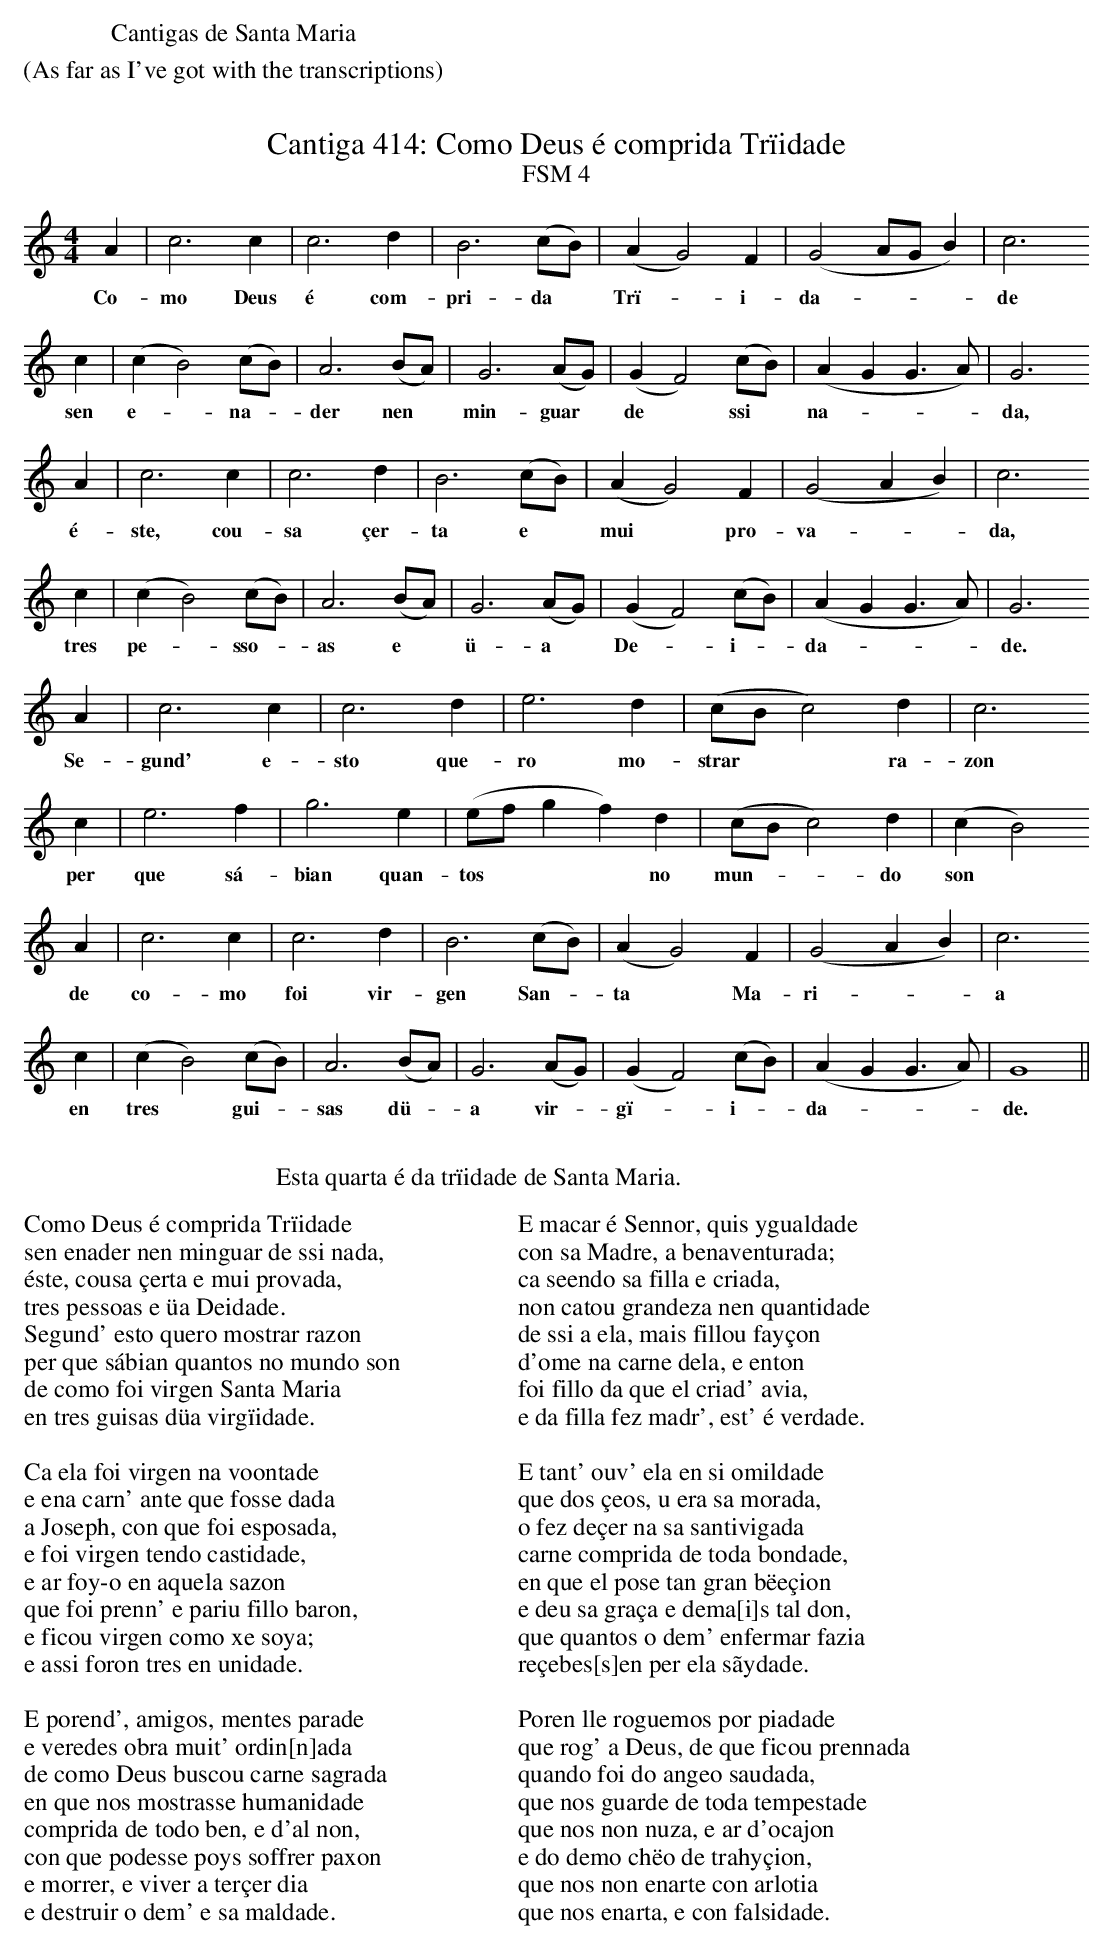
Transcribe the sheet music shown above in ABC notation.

X:1
T: Cantiga 414: Como Deus é comprida Trïidade
M: 4/4
L: 1/4
Q: 1/4=240
K: G Mixolydian
V:1
  A |c3   c |c3 d |B3 (c/B/)|(AG2) F|(G2A/G/B)|c3
w:Co-mo Deus é com-pri-da*   Trï-* i- da-***   de
   c |(cB2) (c/B/)|A3 (B/A/)|G3 (A/G/)|(GF2) (c/B/)|(AGG>A)|G3
w:sen e-*   na-* der  nen* min-guar*   de*   ssi*   na-*** da,
  A| c3   c |c3  d |B3 (c/B/)|(AG2)   F|(G2AB)|c3
w:é-ste, cou-sa çer-ta  e*     mui* pro- va-**da,
    c|(cB2) (c/B/)|A3 (B/A/)|G3 (A/G/)|(GF2) (c/B/)|(AGG>A)|G3
w:tres pe-*  sso-* as  e*    ü-  a*     De-*  i-*    da-*** de.
   A| c3   c| c3  d |e3  d|(c/B/c2)  d| c3
w:Se-gund' e-sto que-ro mo- strar** ra-zon
   c | e3  f| g3    e|(e/f/gf)  d|(c/B/c2) d|(cB2)
w:per que sá-bian quan-tos***  no  mun-** do  son*
   A|c3 c | c3  d | B3 (c/B/)|(AG2) F|(G2AB)|c3
w:de co-mo foi vir-gen  San-*  ta* Ma- ri-** a
  c |(cB2) (c/B/)| A3 (B/A/)|G3 (A/G/)|(GF2) (c/B/)|(AGG>A)|G4 ||
w:en tres* gui-* sas  dü-*  a   vir-*  gï-*  i-*    da-*** de.
%%newpage
%%begintext center
%%Esta quarta é da trïidade de Santa Maria.
%%
%%endtext
					%% This fourth is of.the trinity of Saint Maria.
W:Como Deus é comprida Trïidade		% How God is complete Trinity
W:sen enader nen minguar de ssi nada,	% neither increasing nor lessening ought from himself,
W:éste, cousa çerta e mui provada,	% he.is, thing certain and greatly proven,
W:tres pessoas e üa Deidade.		% 3 persons and one Deity.
W:Segund' esto quero mostrar razon	% According.to this I.wish to.show reason
W:per que sábian quantos no mundo son	% by which so.many in.the whole world knew
W:de como foi virgen Santa Maria	% of how was virgin Saint Maria
W:en tres guisas düa virgïidade.	% in 3 guises of.one virginity.
W:
W:Ca ela foi virgen na voontade		% Because she was virgin in.her intention
W:e ena carn' ante que fosse dada	% and in.her flesh before she.had.been given
W:a Joseph, con que foi esposada,	% to Joseph, with whom she was espoused,
W:e foi virgen tendo castidade,		% and she.was virgin keeping chasity,
W:e ar foy-o en aquela sazon		% and now it came to pass in that season
W:que foi prenn' e pariu fillo baron,	% that she.was pregnant and gave.birth.to male son,
W:e ficou virgen como xe soya;		% and she.remained virgin as she was before
W:e assi foron tres en unidade.		% and as they.were 3 in unity.
W:
W:E porend', amigos, mentes parade	% And therefore, friends, stop a while,
W:e veredes obra muit' ordin[n]ada	% and you.will.see workmanship most ordered
W:de como Deus buscou carne sagrada	% of how God did.seek flesh sacred
W:en que nos mostrasse humanidade	% in which he.might.show us humanity
W:comprida de todo ben, e d'al non,	% completed of all goodness, and of nothing else,
W:con que podesse poys soffrer paxon	% with which he.could then bear passion
W:e morrer, e viver a terçer dia	% and die and live on the third day
W:e destruir o dem' e sa maldade.	% and destroy the devil and his evil.
W:
W:E macar é Sennor, quis ygualdade	% And though he.is Lord, he.did.desire equality
W:con sa Madre, a benaventurada;	% with his Mother, the blessed woman;
W:ca seendo sa filla e criada,		% because being his daughter and servant,
W:non catou grandeza nen quantidade	% he found neither greatness nor quantity
W:de ssi a ela, mais fillou fayçon	% of himself in her, but he.did.take form
W:d'ome na carne dela, e enton		% of man in.her flesh, and then
W:foi fillo da que el criad' avia,	% he.was son of.she whom he had created,
W:e da filla fez madr', est' é verdade.	% and of.the daughter he.did.make mother, this is truth.
W:
W:E tant' ouv' ela en si omildade	% And such humility did she have in herself
W:que dos çeos, u era sa morada,	% that from.the heavens, in.which was her residence,
W:o fez deçer na sa santivigada		% she.did.cause him to.descend into her venerated
W:carne comprida de toda bondade,	% flesh fulfilled of all goodness,
W:en que el pose tan gran bëeçion	% in which he would.pose so great blessing
W:e deu sa graça e dema[i]s tal don,	% and he.gave his grace and moreover such gift,
W:que quantos o dem' enfermar fazia	% that whosoever the devil to.ail was.causing
W:reçebes[s]en per ela sãydade.		% they.should.receive through her health.
W:
W:Poren lle roguemos por piadade	% Therefore to.her let.us.pray for mercy
W:que rog' a Deus, de que ficou prennada % who prays to God, with whom she.was pregnant
W:quando foi do angeo saudada,		% when she.was by.the angel greeted,
W:que nos guarde de toda tempestade	% who should.protect us from all trouble
W:que nos non nuza, e ar d'ocajon	% who would not harm us, and from misfortune
W:e do demo chëo de trahyçion,		% and from.the devil full of treason
W:que nos non enarte con arlotia	% that he not deceive us with villainy
W:que nos enarta, e con falsidade.	% who deceives us and with falseness.
